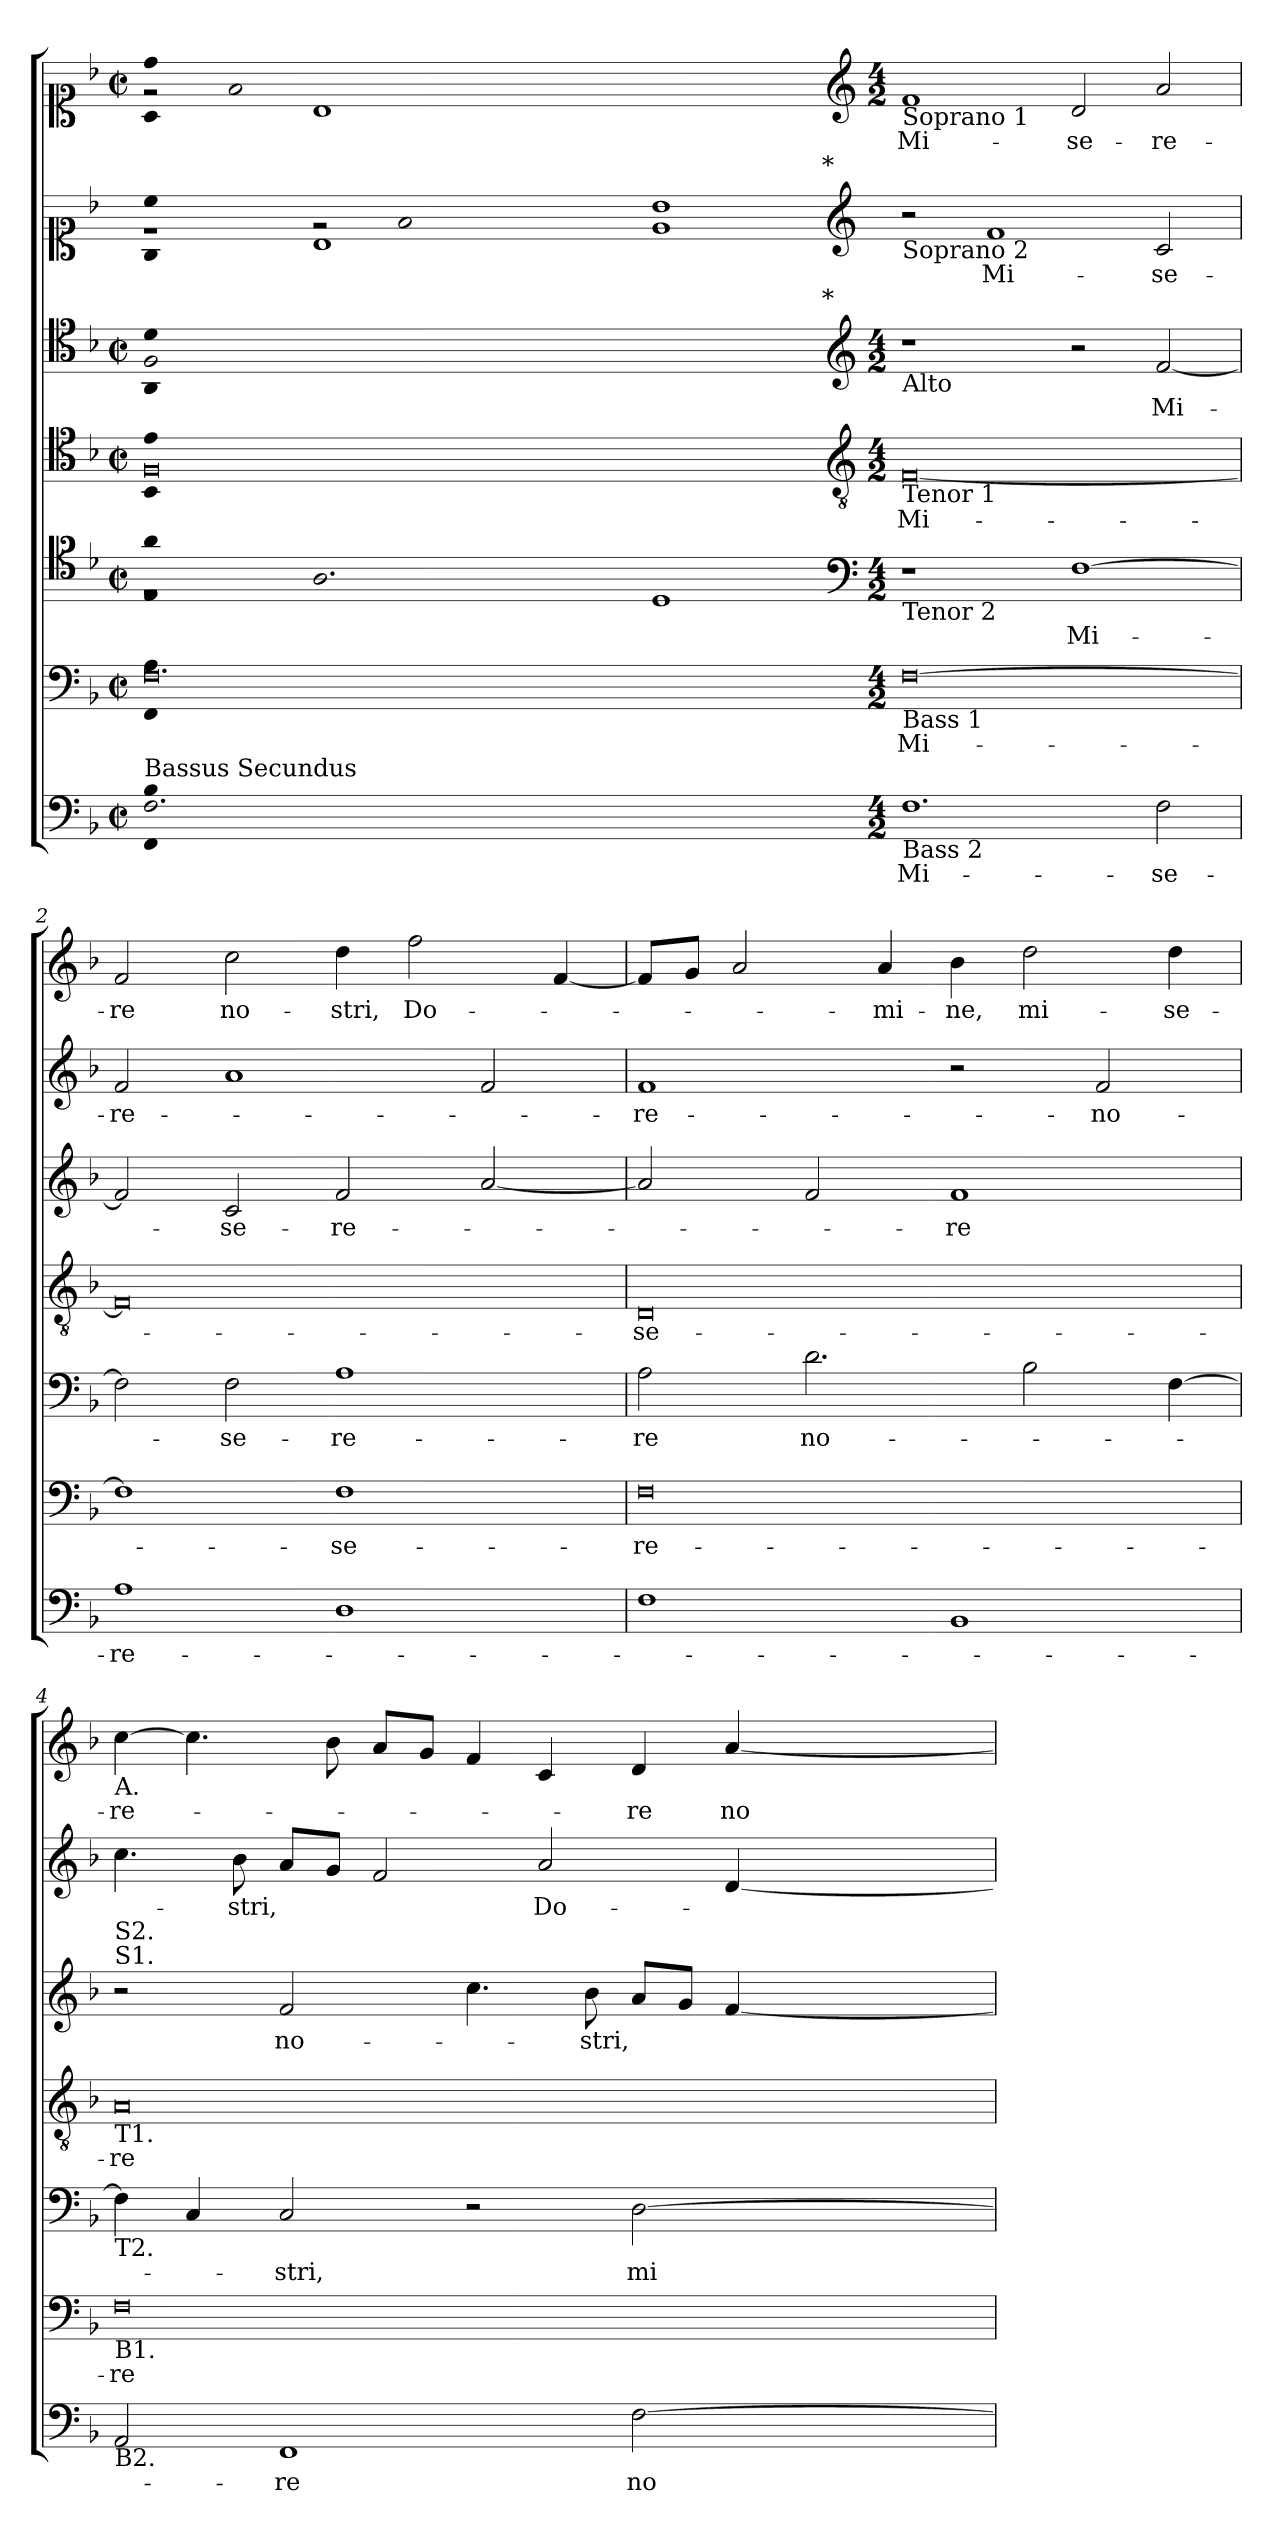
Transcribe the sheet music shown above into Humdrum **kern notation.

**kern	**text	**kern	**text	**kern	**text	**kern	**text	**kern	**text	**kern	**text	**kern	**text
*part7	*part7	*part6	*part6	*part5	*part5	*part4	*part4	*part3	*part3	*part2	*part2	*part1	*part1
*staff7	*staff7	*staff6	*staff6	*staff5	*staff5	*staff4	*staff4	*staff3	*staff3	*staff2	*staff2	*staff1	*staff1
*clefF4	*	*clefF4	*	*clefC5	*	*clefC4	*	*clefC4	*	*clefC1	*	*clefC1	*
*k[b-]	*	*k[b-]	*	*k[b-]	*	*k[b-]	*	*k[b-]	*	*k[b-]	*	*k[b-]	*
*F:	*	*F:	*	*F:	*	*F:	*	*F:	*	*F:	*	*F:	*
*M2/2	*	*M2/2	*	*M2/2	*	*M2/2	*	*M2/2	*	*	*	*M2/2	*
*met(c|)	*	*met(c|)	*	*met(c|)	*	*met(c|)	*	*met(c|)	*	*	*	*met(c|)	*
=	=	=	=	=	=	=	=	=	=	=	=	=	=
*^	*	*	*	*	*	*	*	*	*	*	*	*	*
!	!	!	!	!	!	!	!	!	!	!	!	!	!LO:TX:a:t=(Superius)	!
!	!	!	!	!	!	!	!	!	!	!	!LO:TX:a:t=(Superius Secundus)	!	!	!
!	!	!	!	!	!	!	!	!	!LO:TX:a:t=(Discantus)	!	!	!	!	!
!	!	!	!	!	!	!	!LO:TX:a:t=Contra Tenor	!	!	!	!	!	!	!
!	!	!	!	!	!LO:TX:a:t=Tenor	!	!	!	!	!	!	!	!	!
!	!	!	!LO:TX:a:t=Bassus	!	!	!	!	!	!	!	!	!	!	!
!LO:TX:a:t=Bassus Secundus	!	!	!	!	!	!	!	!	!	!	!	!	!	!
!LO:N:head=open	!LO:N:n=1:head=solid	!	!	!	!	!	!	!	!	!	!	!	!	!
*	*	*	*^	*	*	*	*	*	*	*	*	*	*	*
!	!LO:N:n=2:head=solid	!	!	!LO:N:n=1:head=solid	!	!	!	!	!	!	!	!	!	!	!
*	*	*	*	*	*	*^	*	*	*	*	*	*	*	*	*
!	!	!	!	!LO:N:n=2:head=solid	!	!	!LO:N:n=1:head=solid	!	!	!	!	!	!	!	!	!
*	*	*	*	*	*	*	*	*	*^	*	*	*	*	*	*	*
!	!	!	!	!	!	!	!LO:N:n=2:head=solid	!	!	!LO:N:n=1:head=solid	!	!	!	!	!	!	!
*	*	*	*	*	*	*	*	*	*	*	*	*^	*	*	*	*	*
!	!	!	!	!	!	!	!	!	!	!LO:N:n=2:head=solid	!	!LO:N:head=open	!LO:N:n=1:head=solid	!	!	!	!	!
*	*	*	*	*	*	*	*	*	*	*	*	*	*	*	*^	*	*	*
!	!	!	!	!	!	!	!	!	!	!	!	!	!LO:N:n=2:head=solid	!	!	!LO:N:n=1:head=solid	!	!	!
*	*	*	*	*	*	*	*	*	*	*	*	*	*	*	*	*	*	*^	*
!	!	!	!	!	!	!	!	!	!	!	!	!	!	!	!	!LO:N:n=2:head=solid	!	!	!LO:N:n=1:head=solid	!
!	!	!	!	!	!	!	!	!	!	!	!	!	!	!	!	!	!	!	!LO:N:n=2:head=solid	!
1.F	1FF 1B-	.	0.F!	1FF 1A	.	1rD	1C 1f	.	0F!	1BB- 1e	.	1F	1AA 1d	.	1re	1G 1cc	.	2re	1A 1dd	.
!	!	!	!	!	!	!	!	!	!	!	!	!	!	!	!	!	!	!LO:N:head=open	!	!
.	.	.	.	.	.	.	.	.	.	.	.	.	.	.	.	.	.	1f	.	.
!	!	!	!	!	!	!LO:N:head=open	!	!	!	!	!	!	!	!	!	!	!	!	!	!
.	0ryy	.	.	0ryy	.	1.F	1ryy	.	.	0ryy	.	0ryy	0ryy	.	2re	1B-	.	.	1B-	.
!	!	!	!	!	!	!	!	!	!	!	!	!	!	!	!LO:N:head=open	!	!	!	!	!
2ryy	.	.	.	.	.	.	.	.	.	.	.	.	.	.	1f	.	.	2ryy	.	.
0ryy	.	.	.	.	.	.	1ryy	.	0ryy	.	.	.	.	.	.	1ryy	.	0ryy	0ryy	.
.	.	.	.	.	.	1ryy	.	.	.	.	.	.	.	.	1ryy	.	.	.	.	.
.	1ryy	.	1ryy	1ryy	.	.	1BB-	.	.	1ryy	.	1ryy	1ryy	.	.	1e 1b-	.	.	.	.
.	.	.	.	.	.	2ryy	.	.	.	.	.	.	.	.	2ryy	.	.	.	.	.
*v	*v	*	*	*	*	*v	*v	*	*v	*v	*	*v	*v	*	*v	*v	*	*v	*v	*
*	*	*v	*v	*	*	*	*	*	*	*	*	*	*	*
!	!	!	!	!	!	!	!	!	!	!LO:TX:a:t=*	!	!	!
!	!	!	!	!	!	!	!	!LO:TX:a:t=*	!	!	!	!	!
!!LO:LB:g=z
=1-	=1-	=1-	=1-	=1-	=1-	=1-	=1-	=1-	=1-	=1-	=1-	=1-	=1-
*	*	*	*	*clefF4	*	*clefGv2	*	*clefG2	*	*clefG2	*	*clefG2	*
*M4/2	*	*M4/2	*	*M4/2	*	*M4/2	*	*M4/2	*	*	*	*M4/2	*
!	!	!	!	!	!	!	!	!	!	!	!	!LO:TX:b:t=Soprano 1	!
!	!	!	!	!	!	!	!	!	!	!LO:TX:b:t=Soprano 2	!	!	!
!	!	!	!	!	!	!	!	!LO:TX:b:t=Alto	!	!	!	!	!
!	!	!	!	!	!	!LO:TX:b:t=Tenor 1	!	!	!	!	!	!	!
!	!	!	!	!LO:TX:b:t=Tenor 2	!	!	!	!	!	!	!	!	!
!	!	!LO:TX:b:t=Bass 1	!	!	!	!	!	!	!	!	!	!	!
!LO:TX:b:t=Bass 2	!	!	!	!	!	!	!	!	!	!	!	!	!
!	!LO:LY:b	!	!LO:LY:b	!	!	!	!LO:LY:b	!	!	!	!	!	!LO:LY:b
1.F	Mi-	[0F	Mi-	1r	.	[0F	Mi-	1r	.	2r	.	1f	Mi-
!	!	!	!	!	!	!	!	!	!	!	!LO:LY:b	!	!
.	.	.	.	.	.	.	.	.	.	1f	Mi-	.	.
!	!	!	!	!	!LO:LY:b	!	!	!	!	!	!	!	!LO:LY:b
.	.	.	.	[1F	Mi-	.	.	2r	.	.	.	2d/	-se-
!	!LO:LY:b	!	!	!	!	!	!	!	!LO:LY:b	!	!LO:LY:b	!	!LO:LY:b
2F\	-se-	.	.	.	.	.	.	[2f/	Mi-	2c/	-se-	2a/	-re-
=2	=2	=2	=2	=2	=2	=2	=2	=2	=2	=2	=2	=2	=2
!	!LO:LY:b	!	!	!	!	!	!	!	!	!	!LO:LY:b	!	!LO:LY:b
1A	-re-	1F]	.	2F\]	.	0F]	.	2f/]	.	2f/	-re-	2f/	-re
!	!	!	!	!	!LO:LY:b	!	!	!	!LO:LY:b	!	!	!	!LO:LY:b
.	.	.	.	2F\	-se-	.	.	2c/	-se-	1a	.	2cc\	no-
!	!	!	!LO:LY:b	!	!LO:LY:b	!	!	!	!LO:LY:b	!	!	!	!LO:LY:b
1D	.	1F	-se-	1A	-re-	.	.	2f/	-re-	.	.	4dd\	-stri,
!	!	!	!	!	!	!	!	!	!	!	!	!	!LO:LY:b
.	.	.	.	.	.	.	.	.	.	.	.	2ff\	Do-
.	.	.	.	.	.	.	.	[2a/	.	2f/	.	.	.
.	.	.	.	.	.	.	.	.	.	.	.	[4f/	.
=3	=3	=3	=3	=3	=3	=3	=3	=3	=3	=3	=3	=3	=3
!	!	!	!LO:LY:b	!	!LO:LY:b	!	!LO:LY:b	!	!	!	!LO:LY:b	!	!
1F	.	0F	-re-	2A\	-re	0D	-se-	2a/]	.	1f	-re-	8f/L]	.
.	.	.	.	.	.	.	.	.	.	.	.	8g/J	.
.	.	.	.	.	.	.	.	.	.	.	.	2a/	.
!	!	!	!	!	!LO:LY:b	!	!	!	!	!	!	!	!
.	.	.	.	2.d\	no-	.	.	2f/	.	.	.	.	.
!	!	!	!	!	!	!	!	!	!	!	!	!	!LO:LY:b
.	.	.	.	.	.	.	.	.	.	.	.	4a/	-mi-
!	!	!	!	!	!	!	!	!	!LO:LY:b	!	!	!	!LO:LY:b
1BB-	.	.	.	.	.	.	.	1f	-re	2r	.	4b-\	-ne,
!	!	!	!	!	!	!	!	!	!	!	!	!	!LO:LY:b
.	.	.	.	2B-\	.	.	.	.	.	.	.	2dd\	mi-
!	!	!	!	!	!	!	!	!	!	!	!LO:LY:b	!	!
.	.	.	.	.	.	.	.	.	.	2f/	-no-	.	.
!	!	!	!	!	!	!	!	!	!	!	!	!	!LO:LY:b
.	.	.	.	[4F\	.	.	.	.	.	.	.	4dd\	-se-
!!LO:LB:g=z
=4	=4	=4	=4	=4	=4	=4	=4	=4	=4	=4	=4	=4	=4
!	!	!	!	!	!	!	!	!	!	!	!	!LO:TX:b:t=A.	!
!	!	!	!	!	!	!	!	!LO:TX:a:t=S1.	!	!	!	!	!
!	!	!	!	!	!	!	!	!LO:TX:a:t=S2.	!	!	!	!	!
!	!	!	!	!	!	!LO:TX:b:t=T1.	!	!	!	!	!	!	!
!	!	!	!	!LO:TX:b:t=T2.	!	!	!	!	!	!	!	!	!
!	!	!LO:TX:b:t=B1.	!	!	!	!	!	!	!	!	!	!	!
!LO:TX:b:t=B2.	!	!	!	!	!	!	!	!	!	!	!	!	!
!	!	!	!LO:LY:b	!	!	!	!LO:LY:b	!	!	!	!	!	!LO:LY:b
2AA/	.	0F	-re	4F\]	.	0A	-re-	2r	.	4.cc\	.	[4cc\	-re-
.	.	.	.	4C/	.	.	.	.	.	.	.	4.cc\]	.
!	!	!	!	!	!	!	!	!	!	!	!LO:LY:b	!	!
.	.	.	.	.	.	.	.	.	.	8b-\	-stri,	.	.
!	!LO:LY:b	!	!	!	!LO:LY:b	!	!	!	!LO:LY:b	!	!	!	!
1FF	-re	.	.	2C/	-stri,	.	.	2f/	no-	8a/L	.	.	.
.	.	.	.	.	.	.	.	.	.	8g/J	.	8b-\	.
.	.	.	.	.	.	.	.	.	.	2f/	.	8a/L	.
.	.	.	.	.	.	.	.	.	.	.	.	8g/J	.
.	.	.	.	2r	.	.	.	4.cc\	.	.	.	4f/	.
!	!	!	!	!	!	!	!	!	!	!	!LO:LY:b	!	!
.	.	.	.	.	.	.	.	.	.	2a/	Do-	4c/	.
!	!	!	!	!	!	!	!	!	!LO:LY:b	!	!	!	!
.	.	.	.	.	.	.	.	8b-\	-stri,	.	.	.	.
!	!LO:LY:b	!	!	!	!LO:LY:b	!	!	!	!	!	!	!	!LO:LY:b
[2F\	no-	.	.	[2D\	mi-	.	.	8a/L	.	.	.	4d/	-re
.	.	.	.	.	.	.	.	8g/J	.	.	.	.	.
!	!	!	!	!	!	!	!	!	!	!	!	!	!LO:LY:b
.	.	.	.	.	.	.	.	[4f/	.	[4d/	.	[4a/	no-
=	=	=	=	=	=	=	=	=	=	=	=	=	=
*-	*-	*-	*-	*-	*-	*-	*-	*-	*-	*-	*-	*-	*-
